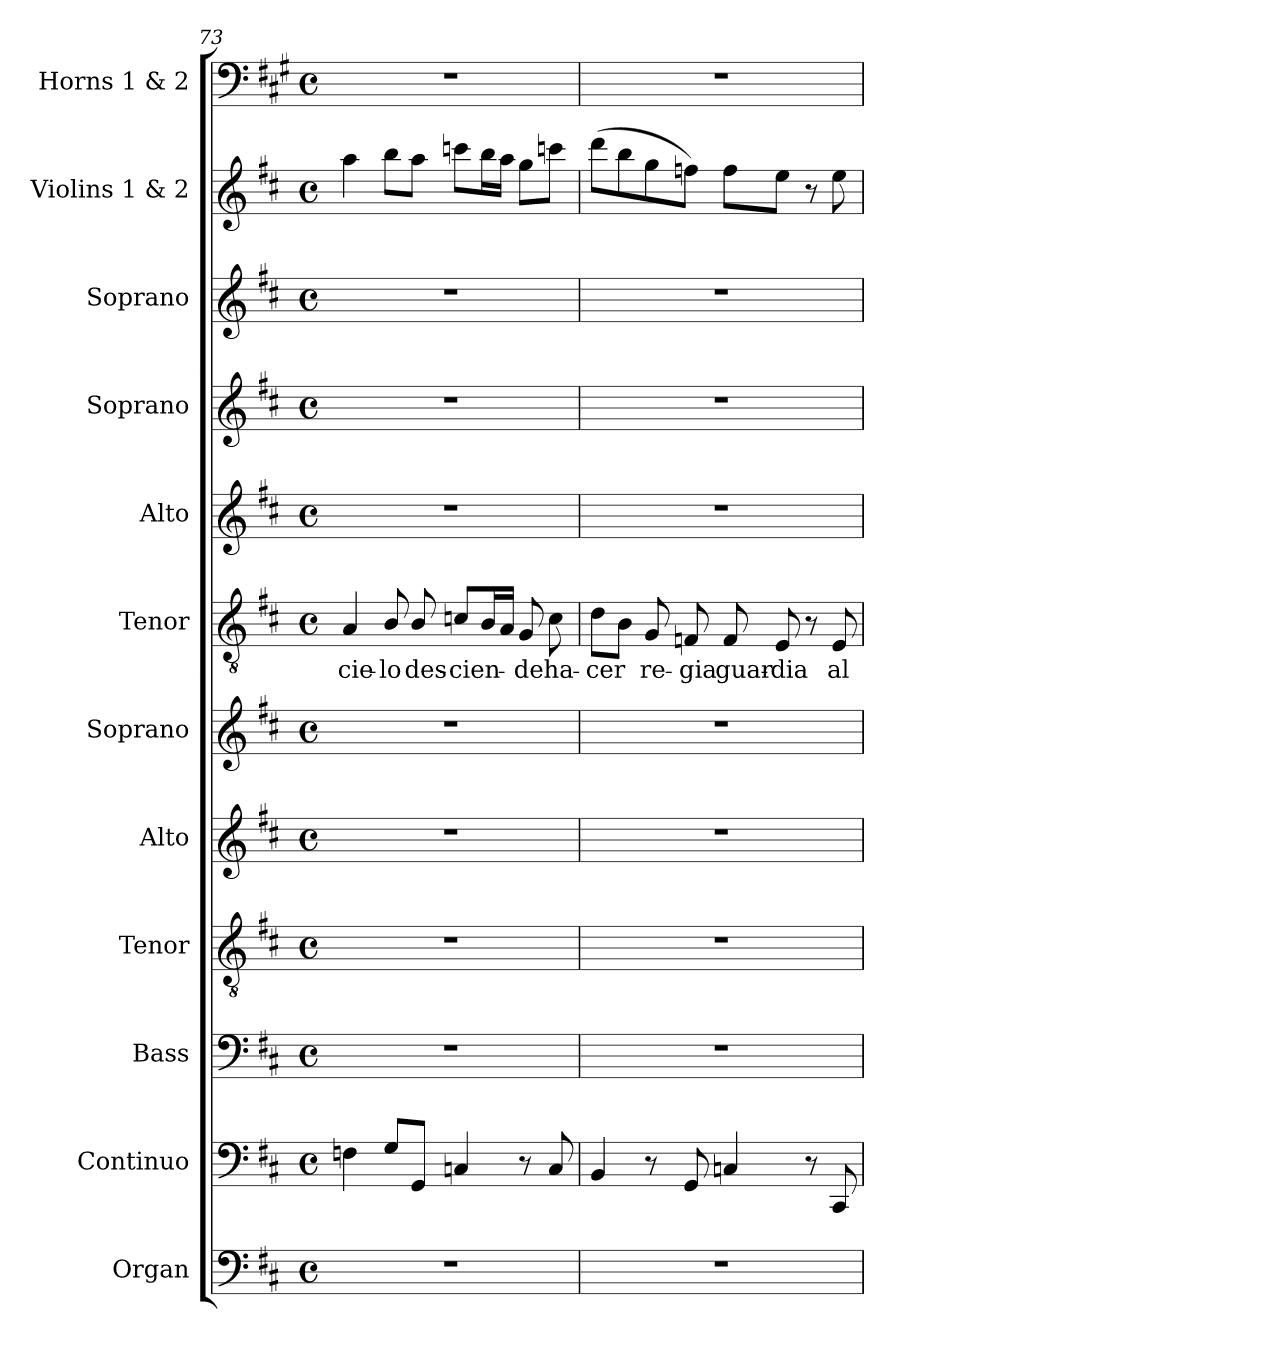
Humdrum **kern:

**kern	**kern	**kern	**kern	**kern	**kern	**kern	**text	**kern	**kern	**kern	**kern	**kern
*part12	*part11	*part10	*part9	*part8	*part7	*part6	*part6	*part5	*part4	*part3	*part2	*part1
*staff12	*staff11	*staff10	*staff9	*staff8	*staff7	*staff6	*staff6	*staff5	*staff4	*staff3	*staff2	*staff1
*I"Organ	*I"Continuo	*I"Bass	*I"Tenor	*I"Alto	*I"Soprano	*I"Tenor	*	*I"Alto	*I"Soprano	*I"Soprano	*I"Violins 1 & 2	*I"Horns 1 & 2
*I'Org.	*I'Cont.	*I'B.	*I'T.	*I'A.	*I'S.	*I'T.	*	*I'A.	*I'S.	*I'S.	*I'Vlns	*I'Hns.
*clefF4	*clefF4	*clefF4	*clefGv2	*clefG2	*clefG2	*clefGv2	*	*clefG2	*clefG2	*clefG2	*clefG2	*clefF4
*	*	*	*ITrd7c12	*	*	*ITrd7c12	*	*	*	*	*	*ITrd4c7
*k[f#c#]	*k[f#c#]	*k[f#c#]	*k[f#c#]	*k[f#c#]	*k[f#c#]	*k[f#c#]	*	*k[f#c#]	*k[f#c#]	*k[f#c#]	*k[f#c#]	*k[f#c#]
*D:	*D:	*D:	*D:	*D:	*D:	*D:	*	*D:	*D:	*D:	*D:	*D:
*M4/4	*M4/4	*M4/4	*M4/4	*M4/4	*M4/4	*M4/4	*	*M4/4	*M4/4	*M4/4	*M4/4	*M4/4
*met(c)	*met(c)	*met(c)	*met(c)	*met(c)	*met(c)	*met(c)	*	*met(c)	*met(c)	*met(c)	*met(c)	*met(c)
=73	=73	=73	=73	=73	=73	=73	=73	=73	=73	=73	=73	=73
!	!	!	!	!	!	!	!LO:LY:b:color=#000000	!	!	!	!	!
1r	4Fni\	1r	1r	1r	1r	4AAi/	cie-	1r	1r	1r	4aai\	1r
!	!	!	!	!	!	!	!LO:LY:b:color=#000000	!	!	!	!	!
.	8Gi/L	.	.	.	.	8BBi/	-lo	.	.	.	8bbi\L	.
!	!	!	!	!	!	!	!LO:LY:b:color=#000000	!	!	!	!	!
.	8GGi/J	.	.	.	.	8BBi/	des-	.	.	.	8aai\J	.
!	!	!	!	!	!	!	!LO:LY:b:color=#000000	!	!	!	!	!
.	4Cni/	.	.	.	.	8Cni/L	-cien-	.	.	.	8cccni\L	.
.	.	.	.	.	.	16BBi/L	.	.	.	.	16bbi\L	.
.	.	.	.	.	.	16AAi/JJ	.	.	.	.	16aai\JJ	.
!	!	!	!	!	!	!	!LO:LY:b:color=#000000	!	!	!	!	!
.	8r	.	.	.	.	8GGi/	-de	.	.	.	8ggi\L	.
!	!	!	!	!	!	!	!LO:LY:b:color=#000000	!	!	!	!	!
.	8Ci/	.	.	.	.	8Ci\	ha-	.	.	.	8cccni\J	.
=74	=74	=74	=74	=74	=74	=74	=74	=74	=74	=74	=74	=74
!	!	!	!	!	!	!	!LO:LY:b:color=#000000	!	!	!	!	!
1r	4BBi/	1r	1r	1r	1r	8Di\L	-cer	1r	1r	1r	(8dddi\L	1r
.	.	.	.	.	.	8BBi\J	.	.	.	.	8bbi\	.
!	!	!	!	!	!	!	!LO:LY:b:color=#000000	!	!	!	!	!
.	8r	.	.	.	.	8GGi/	re-	.	.	.	8ggi\	.
!	!	!	!	!	!	!	!LO:LY:b:color=#000000	!	!	!	!	!
.	8GGi/	.	.	.	.	8FFni/	-gia	.	.	.	8ffni\J)	.
!	!	!	!	!	!	!	!LO:LY:b:color=#000000	!	!	!	!	!
.	4Cni/	.	.	.	.	8FFi/	guar-	.	.	.	8ffi\L	.
!	!	!	!	!	!	!	!LO:LY:b:color=#000000	!	!	!	!	!
.	.	.	.	.	.	8EEi/	-dia	.	.	.	8eei\J	.
.	8r	.	.	.	.	8r	.	.	.	.	8r	.
!	!	!	!	!	!	!	!LO:LY:b:color=#000000	!	!	!	!	!
.	8CC#i/	.	.	.	.	8EEi/	al	.	.	.	8eei\	.
=	=	=	=	=	=	=	=	=	=	=	=	=
*-	*-	*-	*-	*-	*-	*-	*-	*-	*-	*-	*-	*-
